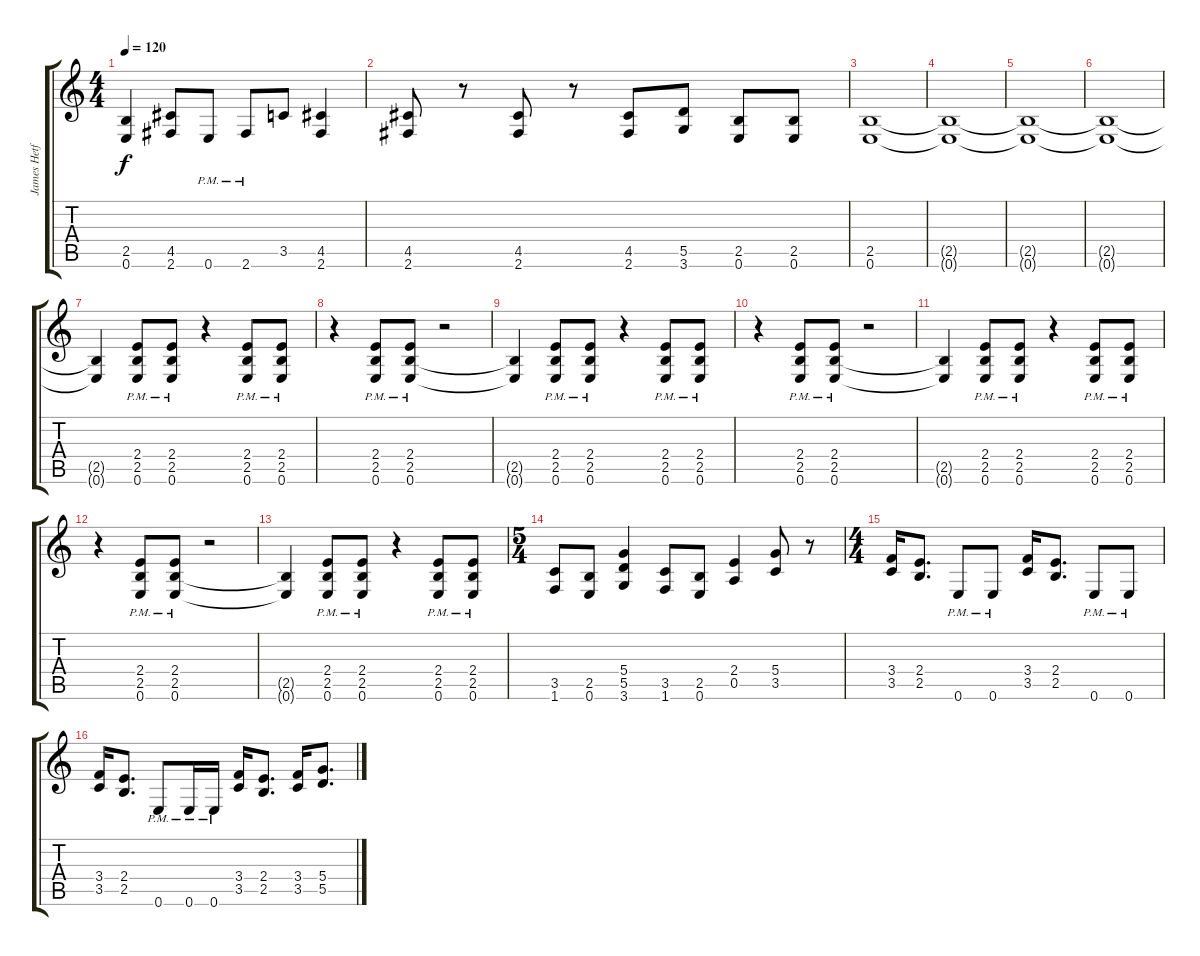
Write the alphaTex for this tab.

\track ("James Hetfield Rhythm" "James Hetf") {instrument distortionguitar}
\staff {score tabs}
\tuning (E4 B3 G3 D3 A2 E2) {hide}
\ts (4 4)
\tempo 120
\clef g2
\ks c
(2.5 0.6).4{dy f} (4.5 2.6).8 0.6{pm}.8 2.6{pm}.8 3.5.8 (4.5 2.6).4 |
(4.5 2.6).8 r.8 (4.5 2.6).8 r.8 (4.5 2.6).8 (5.5 3.6).8 (2.5 0.6).8 (2.5 0.6).8 |
(2.5 0.6).1 |
(2.5{t} 0.6{t}).1 |
(2.5{t} 0.6{t}).1 |
(2.5{t} 0.6{t}).1 |
(2.5{t} 0.6{t}).4 (2.4{pm} 2.5{pm} 0.6{pm}).8 (2.4{pm} 2.5{pm} 0.6{pm}).8 r.4 (2.4{pm} 2.5{pm} 0.6{pm}).8 (2.4{pm} 2.5{pm} 0.6{pm}).8 |
r.4 (2.4{pm} 2.5{pm} 0.6{pm}).8 (2.4{pm} 2.5{pm} 0.6{pm}).8 r.2 |
(2.5{t} 0.6{t}).4 (2.4{pm} 2.5{pm} 0.6{pm}).8 (2.4{pm} 2.5{pm} 0.6{pm}).8 r.4 (2.4{pm} 2.5{pm} 0.6{pm}).8 (2.4{pm} 2.5{pm} 0.6{pm}).8 |
r.4 (2.4{pm} 2.5{pm} 0.6{pm}).8 (2.4{pm} 2.5{pm} 0.6{pm}).8 r.2 |
(2.5{t} 0.6{t}).4 (2.4{pm} 2.5{pm} 0.6{pm}).8 (2.4{pm} 2.5{pm} 0.6{pm}).8 r.4 (2.4{pm} 2.5{pm} 0.6{pm}).8 (2.4{pm} 2.5{pm} 0.6{pm}).8 |
r.4 (2.4{pm} 2.5{pm} 0.6{pm}).8 (2.4{pm} 2.5{pm} 0.6{pm}).8 r.2 |
(2.5{t} 0.6{t}).4 (2.4{pm} 2.5{pm} 0.6{pm}).8 (2.4{pm} 2.5{pm} 0.6{pm}).8 r.4 (2.4{pm} 2.5{pm} 0.6{pm}).8 (2.4{pm} 2.5{pm} 0.6{pm}).8 |
\ts (5 4)
(3.5 1.6).8 (2.5 0.6).8 (5.4 5.5 3.6).4 (3.5 1.6).8 (2.5 0.6).8 (2.4 0.5).4 (5.4 3.5).8 r.8 |
\ts (4 4)
(3.4 3.5).16 (2.4 2.5).8{d} 0.6{pm}.8 0.6{pm}.8 (3.4 3.5).16 (2.4 2.5).8{d} 0.6{pm}.8 0.6{pm}.8 |
(3.4 3.5).16 (2.4 2.5).8{d} 0.6{pm}.8 0.6{pm}.16 0.6{pm}.16 (3.4 3.5).16 (2.4 2.5).8{d} (3.4 3.5).16 (5.4 5.5).8{d}
